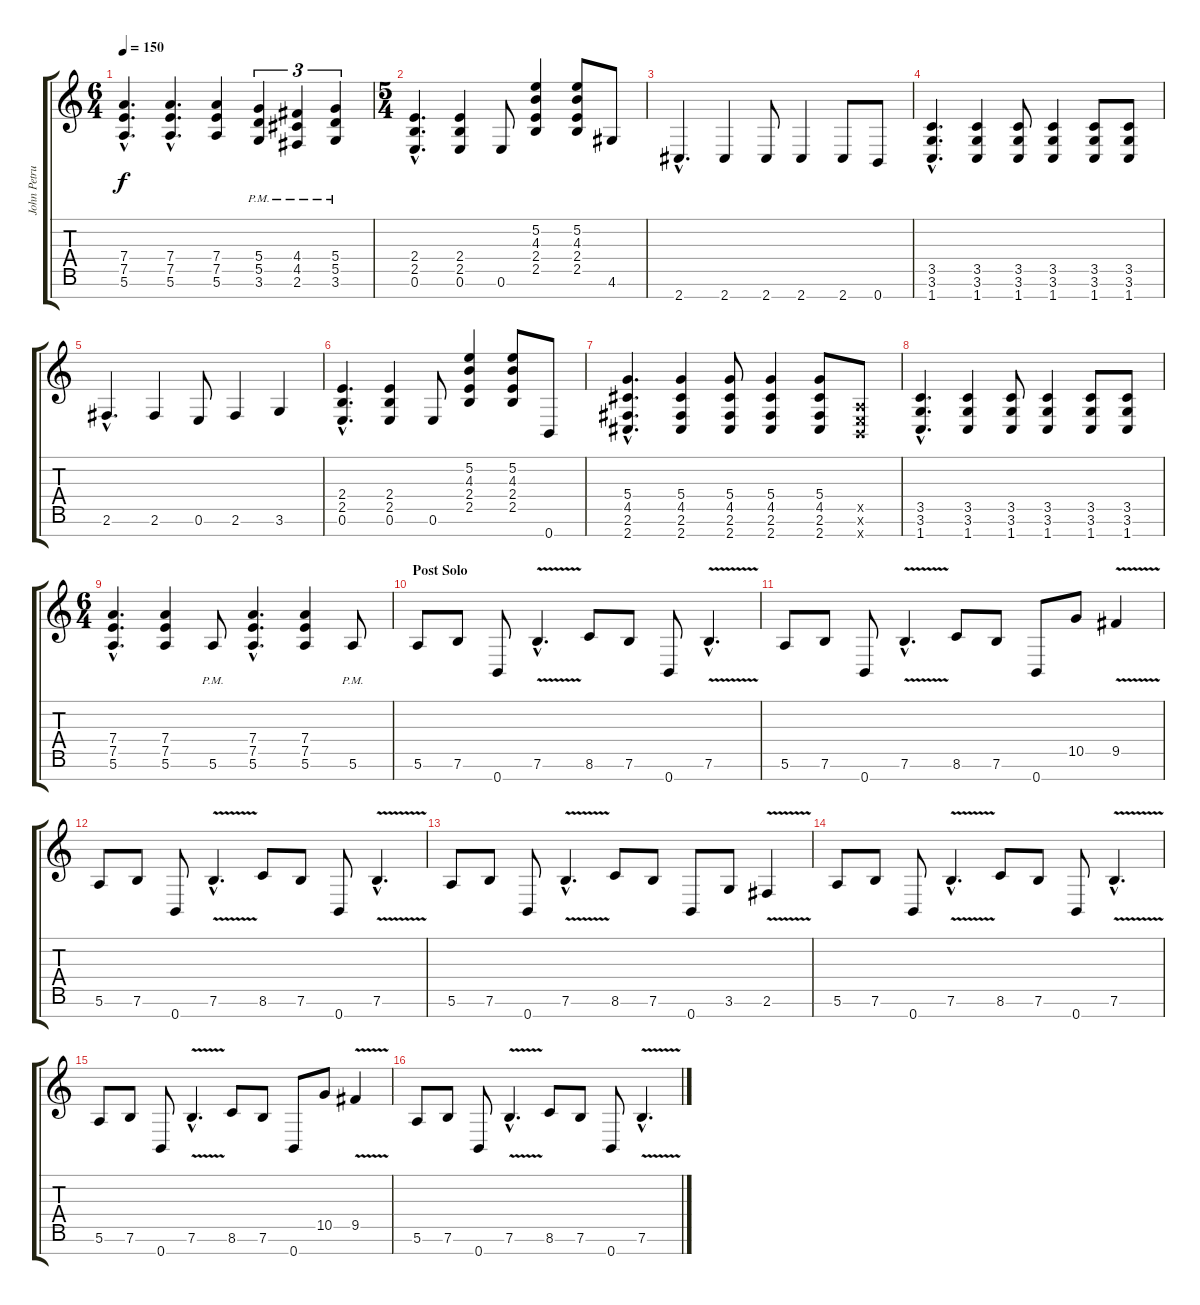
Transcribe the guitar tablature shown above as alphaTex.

\track ("John Petrucci" "John Petru") {instrument distortionguitar}
\staff {score tabs}
\tuning (E4 B3 G3 D3 A2 E2 B1) {hide}
\ts (6 4)
\tempo 150
\clef g2
\ks c
(7.4{hac} 7.5{hac} 5.6{hac}).4{d dy f} (7.4{hac} 7.5{hac} 5.6{hac}).4{d} (7.4 7.5 5.6).4 (5.4{pm} 5.5{pm} 3.6{pm}).4{tu (3 2)} (4.4{pm} 4.5{pm} 2.6{pm}).4{tu (3 2)} (5.4{pm} 5.5{pm} 3.6{pm}).4{tu (3 2)} |
\ts (5 4)
(2.4{hac} 2.5{hac} 0.6{hac}).4{d} (2.4 2.5 0.6).4 0.6.8 (5.2 4.3 2.4 2.5).4 (5.2 4.3 2.4 2.5).8 4.6.8 |
2.7{hac}.4{d} 2.7.4 2.7.8 2.7.4 2.7.8 0.7.8 |
(3.5{hac} 3.6{hac} 1.7{hac}).4{d} (3.5 3.6 1.7).4 (3.5 3.6 1.7).8 (3.5 3.6 1.7).4 (3.5 3.6 1.7).8 (3.5 3.6 1.7).8 |
2.6{hac}.4{d} 2.6.4 0.6.8 2.6.4 3.6.4 |
(2.4{hac} 2.5{hac} 0.6{hac}).4{d} (2.4 2.5 0.6).4 0.6.8 (5.2 4.3 2.4 2.5).4 (5.2 4.3 2.4 2.5).8 0.7.8 |
(5.4{hac} 4.5{hac} 2.6{hac} 2.7{hac}).4{d} (5.4 4.5 2.6 2.7).4 (5.4 4.5 2.6 2.7).8 (5.4 4.5 2.6 2.7).4 (5.4 4.5 2.6 2.7).8 (0.5{x} 0.6{x} 0.7{x}).8 |
(3.5{hac} 3.6{hac} 1.7{hac}).4{d} (3.5 3.6 1.7).4 (3.5 3.6 1.7).8 (3.5 3.6 1.7).4 (3.5 3.6 1.7).8 (3.5 3.6 1.7).8 |
\ts (6 4)
(7.4{hac} 7.5{hac} 5.6{hac}).4{d} (7.4 7.5 5.6).4 5.6{pm}.8 (7.4{hac} 7.5{hac} 5.6{hac}).4{d} (7.4 7.5 5.6).4 5.6{pm}.8 |
\section ("" "Post Solo")
5.6.8 7.6.8 0.7.8 7.6{v hac}.4{d} 8.6.8 7.6.8 0.7.8 7.6{v hac}.4{d} |
5.6.8 7.6.8 0.7.8 7.6{v hac}.4{d} 8.6.8 7.6.8 0.7.8 10.5.8 9.5{v}.4 |
5.6.8 7.6.8 0.7.8 7.6{v hac}.4{d} 8.6.8 7.6.8 0.7.8 7.6{v hac}.4{d} |
5.6.8 7.6.8 0.7.8 7.6{v hac}.4{d} 8.6.8 7.6.8 0.7.8 3.6.8 2.6{v}.4 |
5.6.8 7.6.8 0.7.8 7.6{v hac}.4{d} 8.6.8 7.6.8 0.7.8 7.6{v hac}.4{d} |
5.6.8 7.6.8 0.7.8 7.6{v hac}.4{d} 8.6.8 7.6.8 0.7.8 10.5.8 9.5{v}.4 |
5.6.8 7.6.8 0.7.8 7.6{v hac}.4{d} 8.6.8 7.6.8 0.7.8 7.6{v hac}.4{d}
